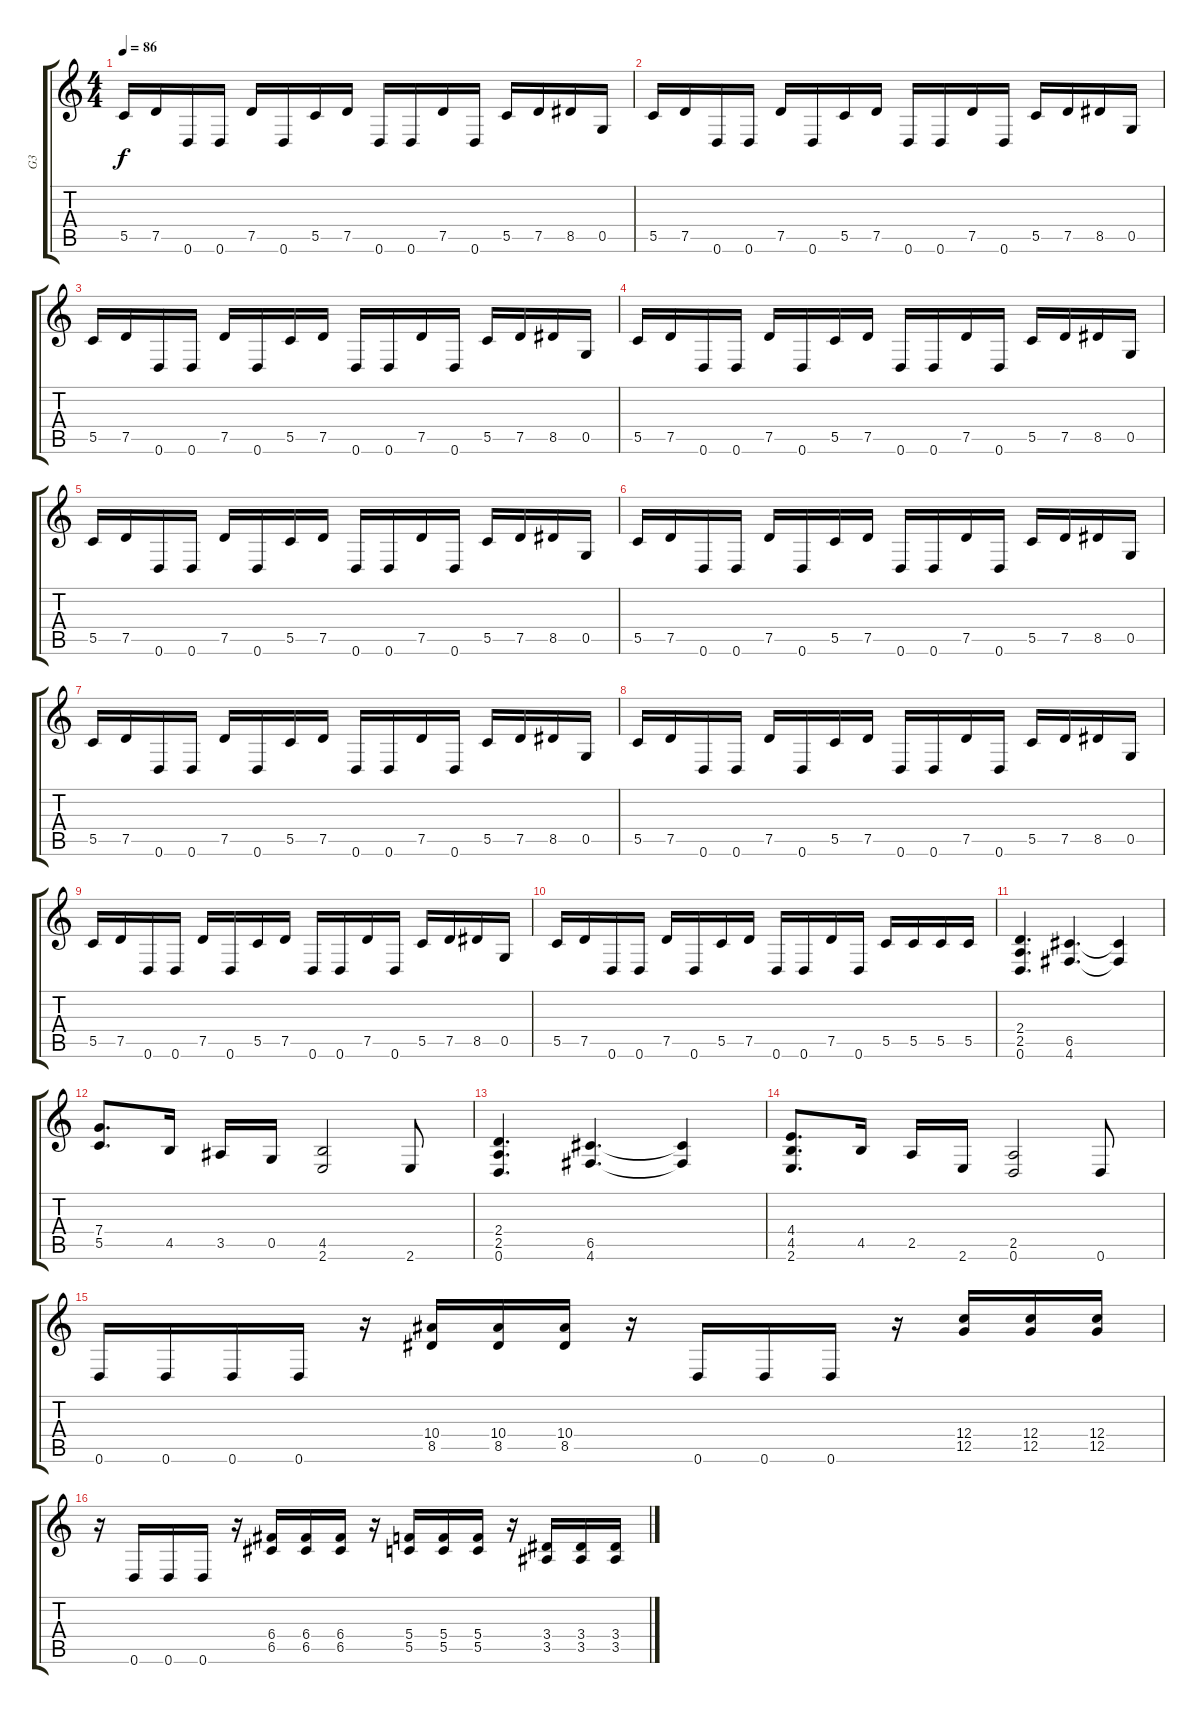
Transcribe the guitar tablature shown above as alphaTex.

\track ("G3" "G3") {instrument distortionguitar}
\staff {score tabs}
\tuning (D4 A3 F3 C3 G2 D2) {hide}
\ts (4 4)
\tempo 86
\clef g2
\ks c
5.5.16{dy f} 7.5.16 0.6.16 0.6.16 7.5.16 0.6.16 5.5.16 7.5.16 0.6.16 0.6.16 7.5.16 0.6.16 5.5.16 7.5.16 8.5.16 0.5.16 |
5.5.16 7.5.16 0.6.16 0.6.16 7.5.16 0.6.16 5.5.16 7.5.16 0.6.16 0.6.16 7.5.16 0.6.16 5.5.16 7.5.16 8.5.16 0.5.16 |
5.5.16 7.5.16 0.6.16 0.6.16 7.5.16 0.6.16 5.5.16 7.5.16 0.6.16 0.6.16 7.5.16 0.6.16 5.5.16 7.5.16 8.5.16 0.5.16 |
5.5.16 7.5.16 0.6.16 0.6.16 7.5.16 0.6.16 5.5.16 7.5.16 0.6.16 0.6.16 7.5.16 0.6.16 5.5.16 7.5.16 8.5.16 0.5.16 |
5.5.16 7.5.16 0.6.16 0.6.16 7.5.16 0.6.16 5.5.16 7.5.16 0.6.16 0.6.16 7.5.16 0.6.16 5.5.16 7.5.16 8.5.16 0.5.16 |
5.5.16 7.5.16 0.6.16 0.6.16 7.5.16 0.6.16 5.5.16 7.5.16 0.6.16 0.6.16 7.5.16 0.6.16 5.5.16 7.5.16 8.5.16 0.5.16 |
5.5.16 7.5.16 0.6.16 0.6.16 7.5.16 0.6.16 5.5.16 7.5.16 0.6.16 0.6.16 7.5.16 0.6.16 5.5.16 7.5.16 8.5.16 0.5.16 |
5.5.16 7.5.16 0.6.16 0.6.16 7.5.16 0.6.16 5.5.16 7.5.16 0.6.16 0.6.16 7.5.16 0.6.16 5.5.16 7.5.16 8.5.16 0.5.16 |
5.5.16 7.5.16 0.6.16 0.6.16 7.5.16 0.6.16 5.5.16 7.5.16 0.6.16 0.6.16 7.5.16 0.6.16 5.5.16 7.5.16 8.5.16 0.5.16 |
5.5.16 7.5.16 0.6.16 0.6.16 7.5.16 0.6.16 5.5.16 7.5.16 0.6.16 0.6.16 7.5.16 0.6.16 5.5.16 5.5.16 5.5.16 5.5.16 |
(2.4 2.5 0.6).4{d} (6.5 4.6).4{d} (6.5{t} 4.6{t}).4 |
(7.4 5.5).8{d} 4.5.16 3.5.16 0.5.16 (4.5 2.6).2 2.6.8 |
(2.4 2.5 0.6).4{d} (6.5 4.6).4{d} (6.5{t} 4.6{t}).4 |
(4.4 4.5 2.6).8{d} 4.5.16 2.5.16 2.6.16 (2.5 0.6).2 0.6.8 |
0.6.16 0.6.16 0.6.16 0.6.16 r.16 (10.4 8.5).16 (10.4 8.5).16 (10.4 8.5).16 r.16 0.6.16 0.6.16 0.6.16 r.16 (12.4 12.5).16 (12.4 12.5).16 (12.4 12.5).16 |
r.16 0.6.16 0.6.16 0.6.16 r.16 (6.4 6.5).16 (6.4 6.5).16 (6.4 6.5).16 r.16 (5.4 5.5).16 (5.4 5.5).16 (5.4 5.5).16 r.16 (3.4 3.5).16 (3.4 3.5).16 (3.4 3.5).16
